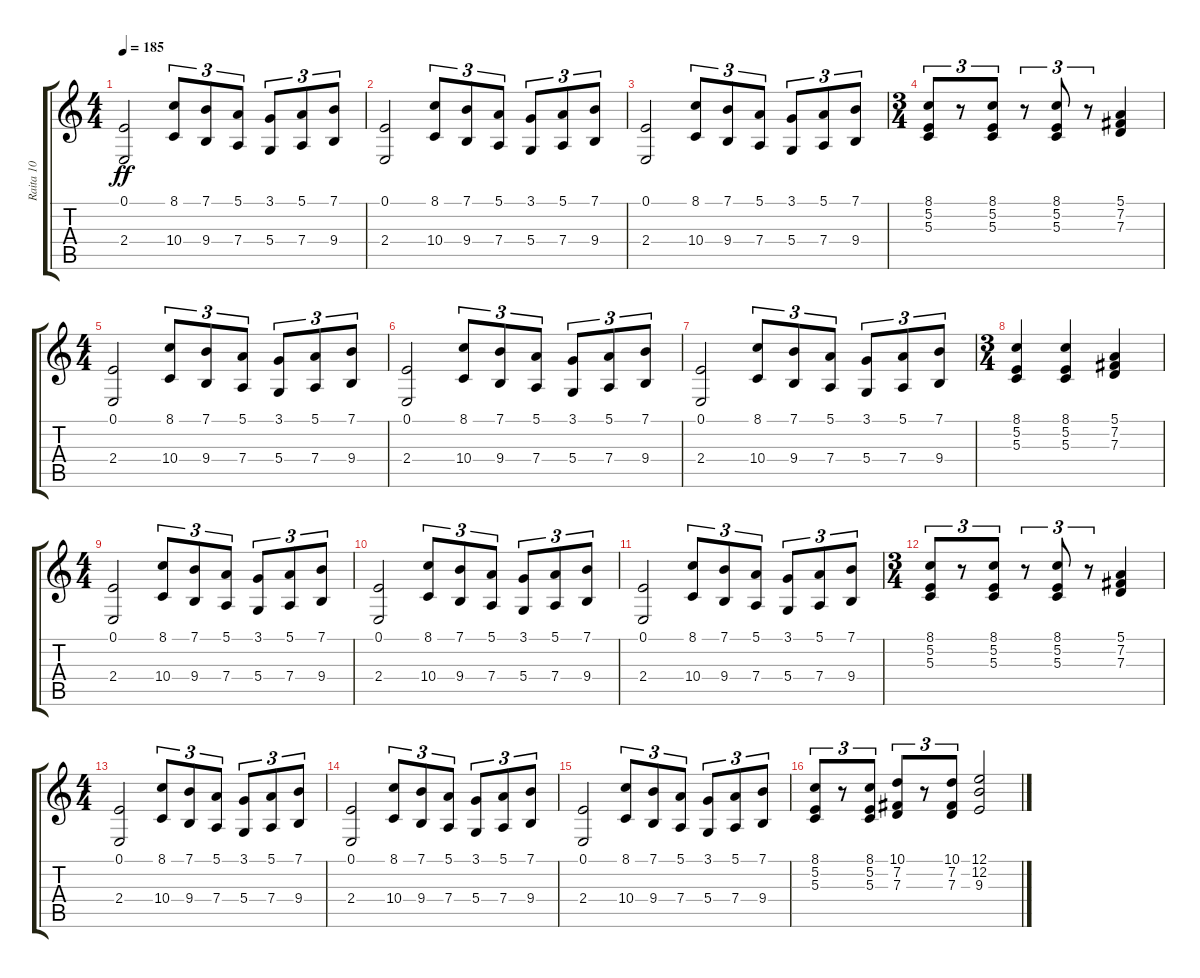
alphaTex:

\track ("Raita 10" "Raita 10") {instrument stringensemble1}
\staff {score tabs}
\tuning (E4 B3 G3 D3 A2 E2) {hide}
\ts (4 4)
\tempo 185
\clef g2
\ks c
(0.1 2.4).2{dy ff} (8.1 10.4).8{tu (3 2)} (7.1 9.4).8{tu (3 2)} (5.1 7.4).8{tu (3 2)} (3.1 5.4).8{tu (3 2)} (5.1 7.4).8{tu (3 2)} (7.1 9.4).8{tu (3 2)} |
(0.1 2.4).2 (8.1 10.4).8{tu (3 2)} (7.1 9.4).8{tu (3 2)} (5.1 7.4).8{tu (3 2)} (3.1 5.4).8{tu (3 2)} (5.1 7.4).8{tu (3 2)} (7.1 9.4).8{tu (3 2)} |
(0.1 2.4).2 (8.1 10.4).8{tu (3 2)} (7.1 9.4).8{tu (3 2)} (5.1 7.4).8{tu (3 2)} (3.1 5.4).8{tu (3 2)} (5.1 7.4).8{tu (3 2)} (7.1 9.4).8{tu (3 2)} |
\ts (3 4)
(8.1 5.2 5.3).8{tu (3 2)} r.8{tu (3 2)} (8.1 5.2 5.3).8{tu (3 2)} r.8{tu (3 2)} (8.1 5.2 5.3).8{tu (3 2)} r.8{tu (3 2)} (5.1 7.2 7.3).4 |
\ts (4 4)
(0.1 2.4).2 (8.1 10.4).8{tu (3 2)} (7.1 9.4).8{tu (3 2)} (5.1 7.4).8{tu (3 2)} (3.1 5.4).8{tu (3 2)} (5.1 7.4).8{tu (3 2)} (7.1 9.4).8{tu (3 2)} |
(0.1 2.4).2 (8.1 10.4).8{tu (3 2)} (7.1 9.4).8{tu (3 2)} (5.1 7.4).8{tu (3 2)} (3.1 5.4).8{tu (3 2)} (5.1 7.4).8{tu (3 2)} (7.1 9.4).8{tu (3 2)} |
(0.1 2.4).2 (8.1 10.4).8{tu (3 2)} (7.1 9.4).8{tu (3 2)} (5.1 7.4).8{tu (3 2)} (3.1 5.4).8{tu (3 2)} (5.1 7.4).8{tu (3 2)} (7.1 9.4).8{tu (3 2)} |
\ts (3 4)
(8.1 5.2 5.3).4 (8.1 5.2 5.3).4 (5.1 7.2 7.3).4 |
\ts (4 4)
(0.1 2.4).2 (8.1 10.4).8{tu (3 2)} (7.1 9.4).8{tu (3 2)} (5.1 7.4).8{tu (3 2)} (3.1 5.4).8{tu (3 2)} (5.1 7.4).8{tu (3 2)} (7.1 9.4).8{tu (3 2)} |
(0.1 2.4).2 (8.1 10.4).8{tu (3 2)} (7.1 9.4).8{tu (3 2)} (5.1 7.4).8{tu (3 2)} (3.1 5.4).8{tu (3 2)} (5.1 7.4).8{tu (3 2)} (7.1 9.4).8{tu (3 2)} |
(0.1 2.4).2 (8.1 10.4).8{tu (3 2)} (7.1 9.4).8{tu (3 2)} (5.1 7.4).8{tu (3 2)} (3.1 5.4).8{tu (3 2)} (5.1 7.4).8{tu (3 2)} (7.1 9.4).8{tu (3 2)} |
\ts (3 4)
(8.1 5.2 5.3).8{tu (3 2)} r.8{tu (3 2)} (8.1 5.2 5.3).8{tu (3 2)} r.8{tu (3 2)} (8.1 5.2 5.3).8{tu (3 2)} r.8{tu (3 2)} (5.1 7.2 7.3).4 |
\ts (4 4)
(0.1 2.4).2 (8.1 10.4).8{tu (3 2)} (7.1 9.4).8{tu (3 2)} (5.1 7.4).8{tu (3 2)} (3.1 5.4).8{tu (3 2)} (5.1 7.4).8{tu (3 2)} (7.1 9.4).8{tu (3 2)} |
(0.1 2.4).2 (8.1 10.4).8{tu (3 2)} (7.1 9.4).8{tu (3 2)} (5.1 7.4).8{tu (3 2)} (3.1 5.4).8{tu (3 2)} (5.1 7.4).8{tu (3 2)} (7.1 9.4).8{tu (3 2)} |
(0.1 2.4).2 (8.1 10.4).8{tu (3 2)} (7.1 9.4).8{tu (3 2)} (5.1 7.4).8{tu (3 2)} (3.1 5.4).8{tu (3 2)} (5.1 7.4).8{tu (3 2)} (7.1 9.4).8{tu (3 2)} |
(8.1 5.2 5.3).8{tu (3 2)} r.8{tu (3 2)} (8.1 5.2 5.3).8{tu (3 2)} (10.1 7.2 7.3).8{tu (3 2)} r.8{tu (3 2)} (10.1 7.2 7.3).8{tu (3 2)} (12.1 12.2 9.3).2
